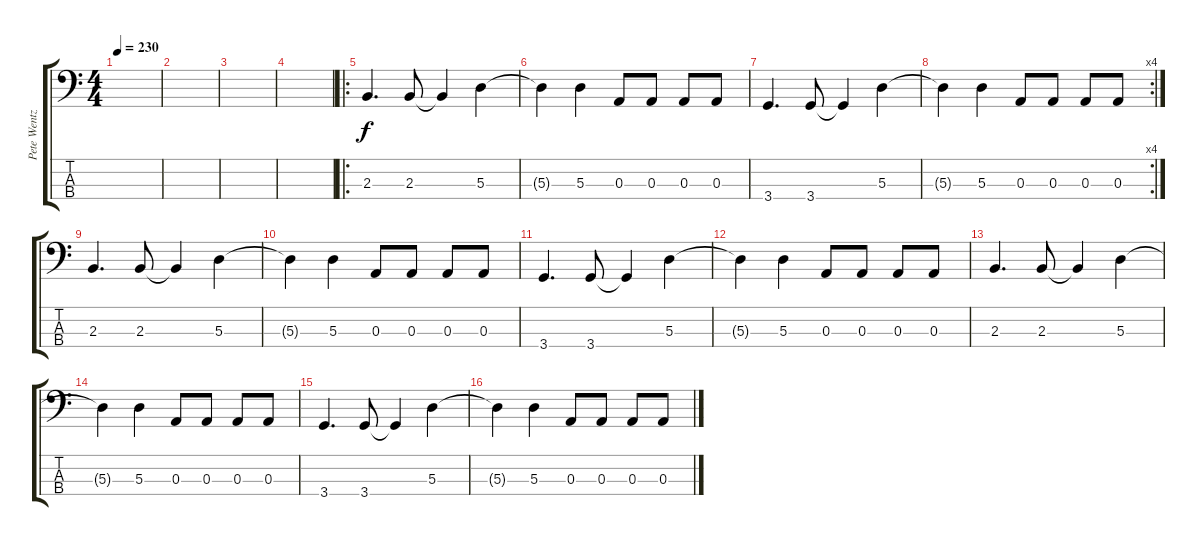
\track ("Pete Wentz" "Pete Wentz") {instrument electricbasspick}
\staff {score tabs}
\tuning (G2 D2 A1 E1) {hide}
\ts (4 4)
\tempo 230
\clef f4
\ks c
|
|
|
|
\ro
2.3.4{d} 2.3.8 2.3{t}.4 5.3.4 |
5.3{t}.4 5.3.4 0.3.8 0.3.8 0.3.8 0.3.8 |
3.4.4{d} 3.4.8 3.4{t}.4 5.3.4 |
\rc 4
5.3{t}.4 5.3.4 0.3.8 0.3.8 0.3.8 0.3.8 |
2.3.4{d} 2.3.8 2.3{t}.4 5.3.4 |
5.3{t}.4 5.3.4 0.3.8 0.3.8 0.3.8 0.3.8 |
3.4.4{d} 3.4.8 3.4{t}.4 5.3.4 |
5.3{t}.4 5.3.4 0.3.8 0.3.8 0.3.8 0.3.8 |
2.3.4{d} 2.3.8 2.3{t}.4 5.3.4 |
5.3{t}.4 5.3.4 0.3.8 0.3.8 0.3.8 0.3.8 |
3.4.4{d} 3.4.8 3.4{t}.4 5.3.4 |
5.3{t}.4 5.3.4 0.3.8 0.3.8 0.3.8 0.3.8
